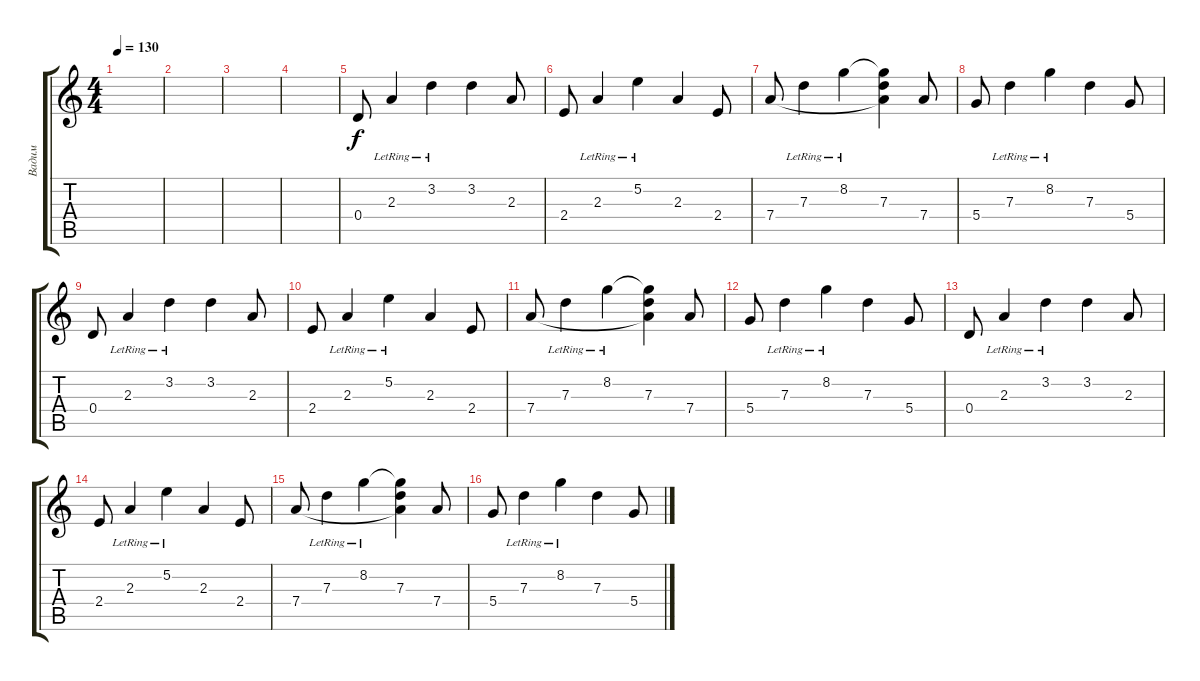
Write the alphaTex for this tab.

\track ("Вадим" "Вадим") {instrument overdrivenguitar}
\staff {score tabs}
\tuning (E4 B3 G3 D3 A2 E2) {hide}
\ts (4 4)
\tempo 130
\clef g2
\ks c
|
|
|
|
0.4.8 2.3{lr}.4 3.2{lr}.4 3.2.4 2.3.8 |
2.4.8 2.3{lr}.4 5.2{lr}.4 2.3.4 2.4.8 |
7.4.8 7.3{lr}.4 8.2{lr}.4 (8.2{t} 7.3 7.4{t}).4 7.4.8 |
5.4.8 7.3{lr}.4 8.2{lr}.4 7.3.4 5.4.8 |
0.4.8 2.3{lr}.4 3.2{lr}.4 3.2.4 2.3.8 |
2.4.8 2.3{lr}.4 5.2{lr}.4 2.3.4 2.4.8 |
7.4.8 7.3{lr}.4 8.2{lr}.4 (8.2{t} 7.3 7.4{t}).4 7.4.8 |
5.4.8 7.3{lr}.4 8.2{lr}.4 7.3.4 5.4.8 |
0.4.8 2.3{lr}.4 3.2{lr}.4 3.2.4 2.3.8 |
2.4.8 2.3{lr}.4 5.2{lr}.4 2.3.4 2.4.8 |
7.4.8 7.3{lr}.4 8.2{lr}.4 (8.2{t} 7.3 7.4{t}).4 7.4.8 |
5.4.8 7.3{lr}.4 8.2{lr}.4 7.3.4 5.4.8
